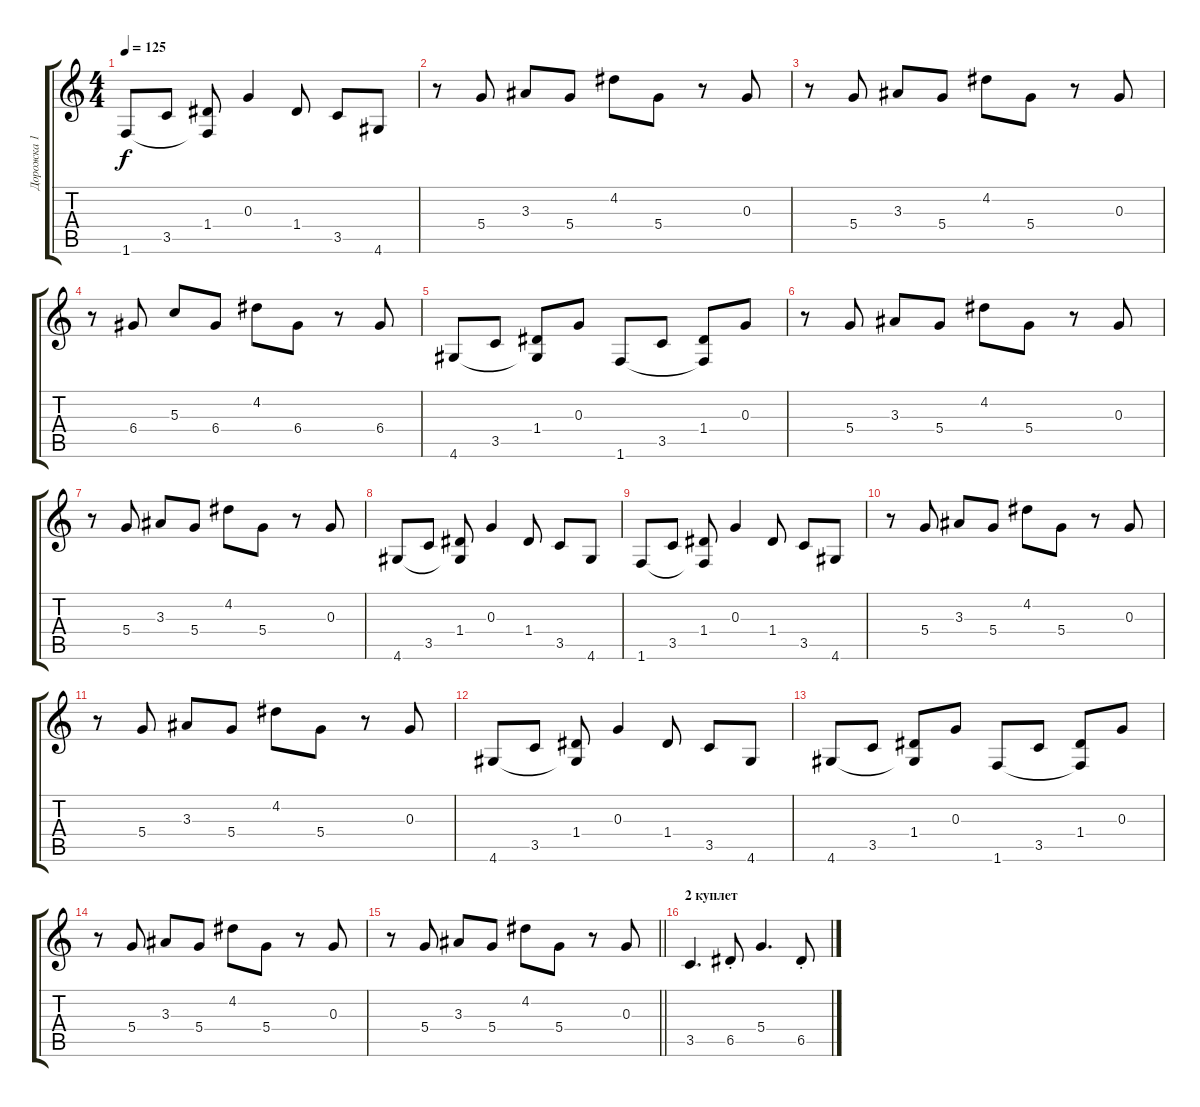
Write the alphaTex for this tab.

\track ("Дорожка 1" "Дорожка 1") {instrument electricguitarmuted}
\staff {score tabs}
\tuning (E4 B3 G3 D3 A2 E2) {hide}
\ts (4 4)
\tempo 125
\clef g2
\ks c
1.6.8{dy f} 3.5.8 (1.4 1.6{t}).8 0.3.4 1.4.8 3.5.8 4.6.8 |
r.8 5.4.8 3.3.8 5.4.8 4.2.8 5.4.8 r.8 0.3.8 |
r.8 5.4.8 3.3.8 5.4.8 4.2.8 5.4.8 r.8 0.3.8 |
r.8 6.4.8 5.3.8 6.4.8 4.2.8 6.4.8 r.8 6.4.8 |
4.6.8 3.5.8 (1.4 4.6{t}).8 0.3.8 1.6.8 3.5.8 (1.4 1.6{t}).8 0.3.8 |
r.8 5.4.8 3.3.8 5.4.8 4.2.8 5.4.8 r.8 0.3.8 |
r.8 5.4.8 3.3.8 5.4.8 4.2.8 5.4.8 r.8 0.3.8 |
4.6.8 3.5.8 (1.4 4.6{t}).8 0.3.4 1.4.8 3.5.8 4.6.8 |
1.6.8 3.5.8 (1.4 1.6{t}).8 0.3.4 1.4.8 3.5.8 4.6.8 |
r.8 5.4.8 3.3.8 5.4.8 4.2.8 5.4.8 r.8 0.3.8 |
r.8 5.4.8 3.3.8 5.4.8 4.2.8 5.4.8 r.8 0.3.8 |
4.6.8 3.5.8 (1.4 4.6{t}).8 0.3.4 1.4.8 3.5.8 4.6.8 |
4.6.8 3.5.8 (1.4 4.6{t}).8 0.3.8 1.6.8 3.5.8 (1.4 1.6{t}).8 0.3.8 |
r.8 5.4.8 3.3.8 5.4.8 4.2.8 5.4.8 r.8 0.3.8 |
\barLineRight lightlight
r.8 5.4.8 3.3.8 5.4.8 4.2.8 5.4.8 r.8 0.3.8 |
\section ("" "2 куплет")
3.5.4{d volume 10} 6.5{st}.8 5.4.4{d} 6.5{st}.8
